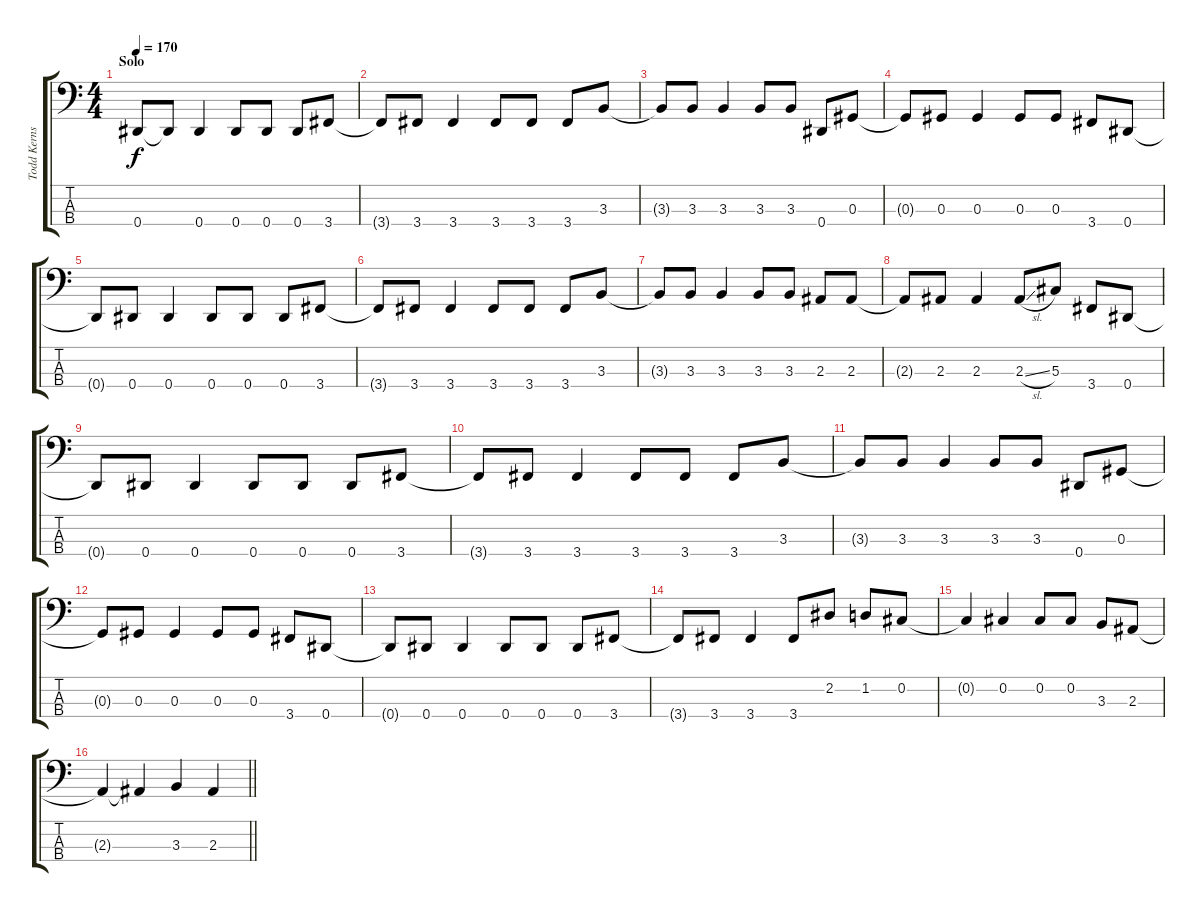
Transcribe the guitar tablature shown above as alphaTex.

\track ("Todd Kerns" "Todd Kerns") {instrument electricbasspick}
\staff {score tabs}
\tuning (Gb2 Db2 Ab1 Eb1) {hide}
\ts (4 4)
\section ("" "Solo")
\tempo 170
\clef f4
\ks c
0.4.8{dy f} 0.4{t}.8 0.4.4 0.4.8 0.4.8 0.4.8 3.4.8 |
3.4{t}.8 3.4.8 3.4.4 3.4.8 3.4.8 3.4.8 3.3.8 |
3.3{t}.8 3.3.8 3.3.4 3.3.8 3.3.8 0.4.8 0.3.8 |
0.3{t}.8 0.3.8 0.3.4 0.3.8 0.3.8 3.4.8 0.4.8 |
0.4{t}.8 0.4.8 0.4.4 0.4.8 0.4.8 0.4.8 3.4.8 |
3.4{t}.8 3.4.8 3.4.4 3.4.8 3.4.8 3.4.8 3.3.8 |
3.3{t}.8 3.3.8 3.3.4 3.3.8 3.3.8 2.3.8 2.3.8 |
2.3{t}.8 2.3.8 2.3.4 2.3{sl}.8 5.3.8 3.4.8 0.4.8 |
0.4{t}.8 0.4.8 0.4.4 0.4.8 0.4.8 0.4.8 3.4.8 |
3.4{t}.8 3.4.8 3.4.4 3.4.8 3.4.8 3.4.8 3.3.8 |
3.3{t}.8 3.3.8 3.3.4 3.3.8 3.3.8 0.4.8 0.3.8 |
0.3{t}.8 0.3.8 0.3.4 0.3.8 0.3.8 3.4.8 0.4.8 |
0.4{t}.8 0.4.8 0.4.4 0.4.8 0.4.8 0.4.8 3.4.8 |
3.4{t}.8 3.4.8 3.4.4 3.4.8 2.2.8 1.2.8 0.2.8 |
0.2{t}.4 0.2.4 0.2.8 0.2.8 3.3.8 2.3.8 |
\barLineRight lightlight
2.3{t}.4 2.3{t}.4 3.3.4 2.3.4
